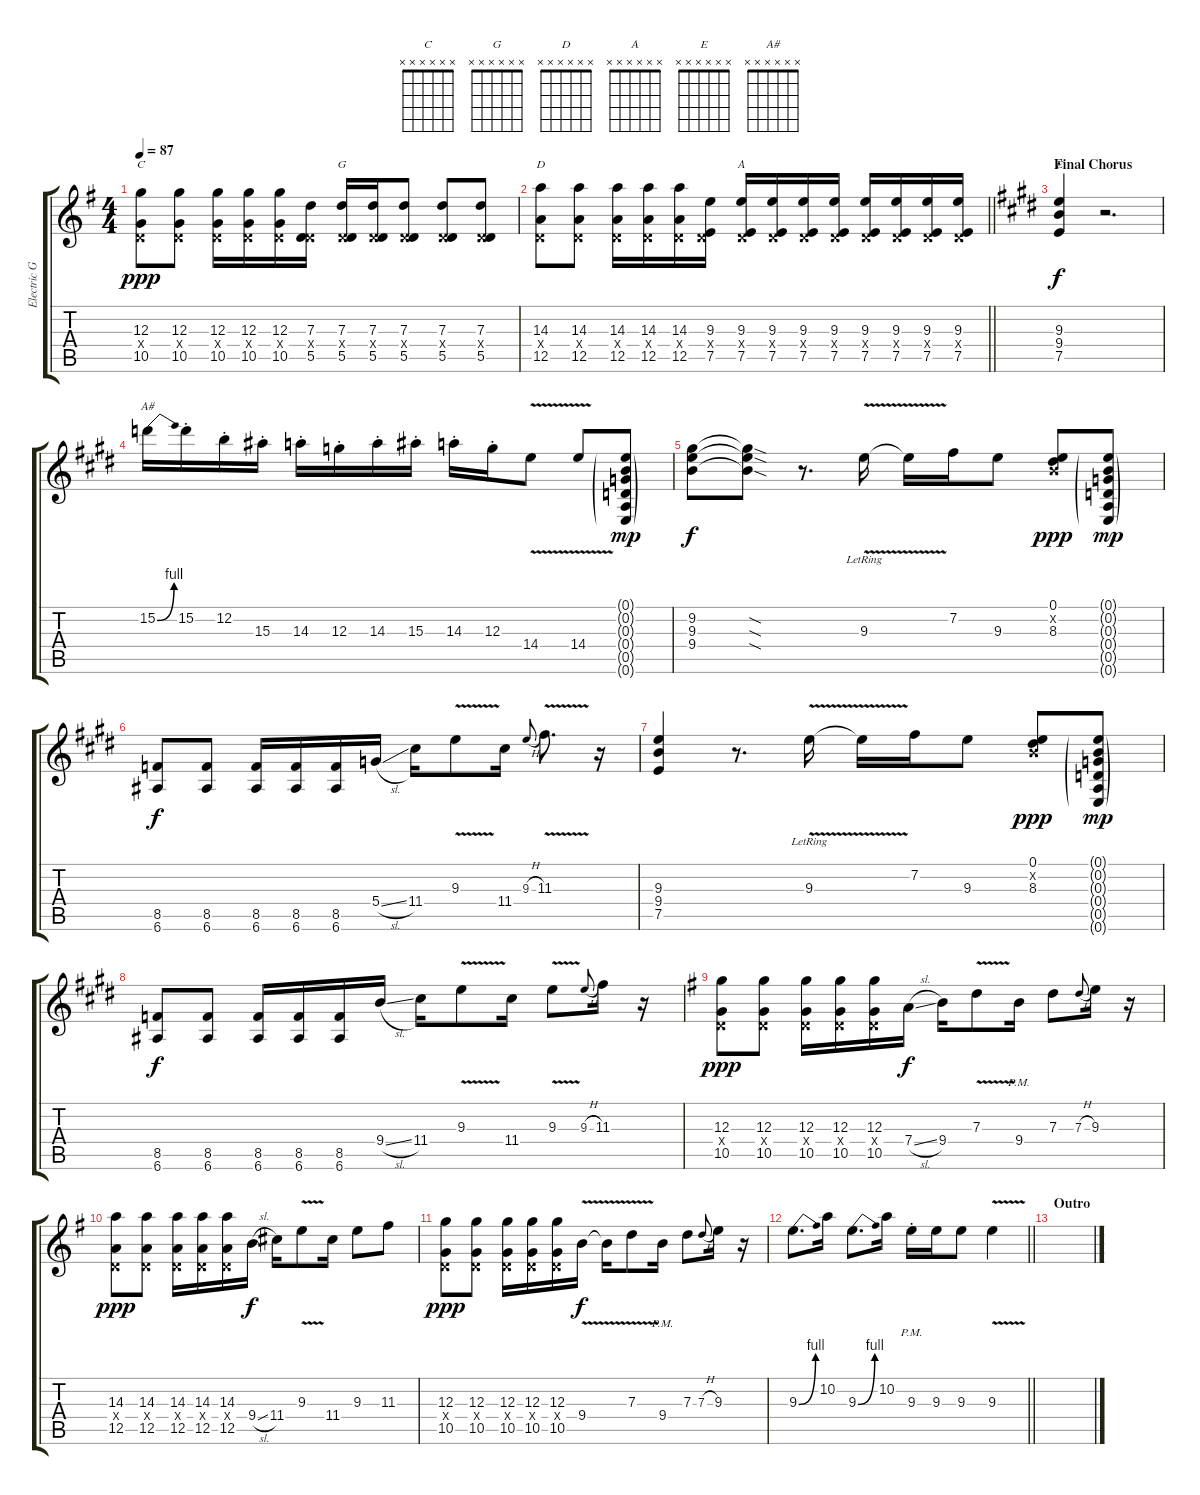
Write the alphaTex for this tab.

\track ("Electric Guitar w/ Wah" "Electric G") {instrument overdrivenguitar}
\staff {score tabs}
\tuning (E4 B3 G3 D3 A2 E2) {hide}
\chord ("C" x x x x x x)
\chord ("G" x x x x x x)
\chord ("D" x x x x x x)
\chord ("A" x x x x x x)
\chord ("E" x x x x x x)
\chord ("A#" x x x x x x)
\ts (4 4)
\tempo 87
\clef g2
\ks eminor
(12.3 0.4{x} 10.5).8{ch "C" dy ppp} (12.3 0.4{x} 10.5).8 (12.3 0.4{x} 10.5).16 (12.3 0.4{x} 10.5).16 (12.3 0.4{x} 10.5).16 (7.3 0.4{x} 5.5).16 (7.3 0.4{x} 5.5).16{ch "G"} (7.3 0.4{x} 5.5).16 (7.3 0.4{x} 5.5).8 (7.3 0.4{x} 5.5).8 (7.3 0.4{x} 5.5).8 |
\barLineRight lightlight
(14.3 0.4{x} 12.5).8{ch "D"} (14.3 0.4{x} 12.5).8 (14.3 0.4{x} 12.5).16 (14.3 0.4{x} 12.5).16 (14.3 0.4{x} 12.5).16 (9.3 0.4{x} 7.5).16 (9.3 0.4{x} 7.5).16{ch "A"} (9.3 0.4{x} 7.5).16 (9.3 0.4{x} 7.5).16 (9.3 0.4{x} 7.5).16 (9.3 0.4{x} 7.5).16 (9.3 0.4{x} 7.5).16 (9.3 0.4{x} 7.5).16 (9.3 0.4{x} 7.5).16 |
\section ("" "Final Chorus")
\ks e
(9.3 9.4 7.5).4{ch "E" dy f} r.2{d} |
15.2{be (bend 0 0 60 4)}.16{ch "A#"} 15.2{st}.16 12.2{st}.16 15.3{st}.16 14.3{st}.16 12.3{st}.16 14.3{st}.16 15.3{st}.16 14.3{st}.16 12.3{st}.16 14.4{v}.8 14.4{v}.8 (0.1{g} 0.2{g} 0.3{g} 0.4{g} 0.5{g} 0.6{g}).8{dy mp} |
(9.2 9.3 9.4).8{dy f} (9.2{sod t} 9.3{sod t} 9.4{sod t}).8 r.8{d} 9.3{v lr}.16 9.3{t}.16 7.2.16 9.3.8 (0.1 0.2{x} 8.3).8{dy ppp} (0.1{g} 0.2{g} 0.3{g} 0.4{g} 0.5{g} 0.6{g}).8{dy mp} |
(8.5 6.6).8{dy f} (8.5 6.6).8 (8.5 6.6).16 (8.5 6.6).16 (8.5 6.6).16 5.4{sl}.16 11.4.16 9.3{v}.8 11.4.16 9.3{h}.8{gr onbeat} 11.3{v}.8{d} r.16 |
(9.3 9.4 7.5).4 r.8{d} 9.3{v lr}.16 9.3{t}.16 7.2.16 9.3.8 (0.1 0.2{x} 8.3).8{dy ppp} (0.1{g} 0.2{g} 0.3{g} 0.4{g} 0.5{g} 0.6{g}).8{dy mp} |
(8.5 6.6).8{dy f} (8.5 6.6).8 (8.5 6.6).16 (8.5 6.6).16 (8.5 6.6).16 9.4{sl}.16 11.4.16 9.3{v}.8 11.4.16 9.3{v}.8 9.3{h}.8{gr onbeat} 11.3.16 r.16 |
\ks eminor
(12.3 0.4{x} 10.5).8{dy ppp} (12.3 0.4{x} 10.5).8 (12.3 0.4{x} 10.5).16 (12.3 0.4{x} 10.5).16 (12.3 0.4{x} 10.5).16 7.4{sl}.16{dy f} 9.4.16 7.3{v}.8 9.4{pm}.16 7.3.8 7.3{h}.8{gr onbeat} 9.3.16 r.16 |
(14.3 0.4{x} 12.5).8{dy ppp} (14.3 0.4{x} 12.5).8 (14.3 0.4{x} 12.5).16 (14.3 0.4{x} 12.5).16 (14.3 0.4{x} 12.5).16 9.4{sl}.16{dy f} 11.4.16 9.3{v}.8 11.4.16 9.3.8 11.3.8 |
(12.3 0.4{x} 10.5).8{dy ppp} (12.3 0.4{x} 10.5).8 (12.3 0.4{x} 10.5).16 (12.3 0.4{x} 10.5).16 (12.3 0.4{x} 10.5).16 9.4{v}.16{dy f} 9.4{t}.16 7.3{v}.8 9.4{pm}.16 7.3.8 7.3{h}.8{gr onbeat} 9.3.16 r.16 |
\barLineRight lightlight
9.3{be (bend 0 0 60 4)}.8{d} 10.2.16 9.3{be (bend 0 0 60 4)}.8{d} 10.2.16 9.3{pm st}.16 9.3.16 9.3.8 9.3{v}.4 |
\section ("" "Outro")
